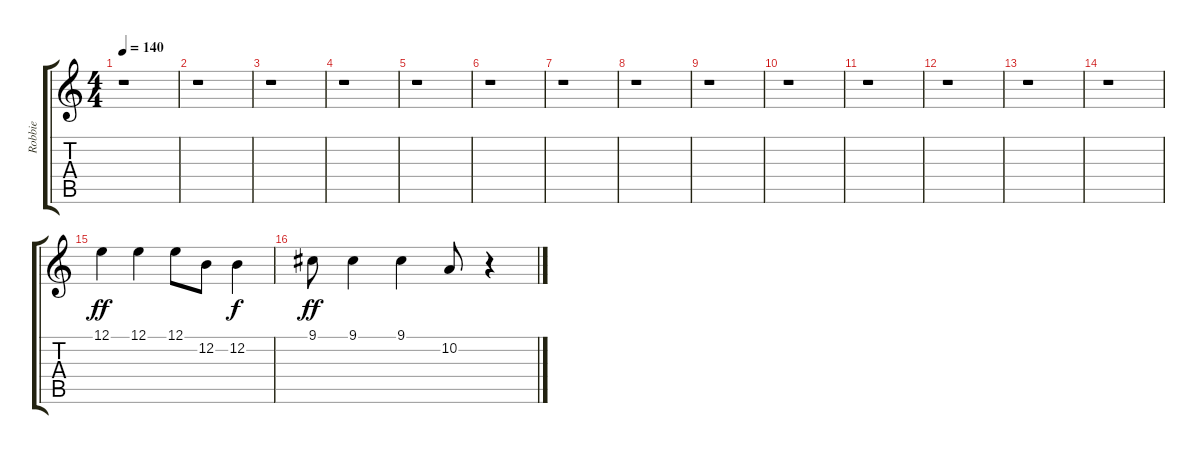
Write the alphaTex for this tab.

\track ("Robbie" "Robbie") {instrument altosax}
\staff {score tabs}
\tuning (E4 B3 G3 D3 A2 E2) {hide}
\ts (4 4)
\tempo 140
\clef g2
\ks c
r.1{dy ff} |
r.1 |
r.1 |
r.1 |
r.1 |
r.1 |
r.1 |
r.1 |
r.1 |
r.1 |
r.1 |
r.1 |
r.1 |
r.1 |
12.1.4 12.1.4 12.1.8 12.2.8 12.2.4{dy f} |
9.1.8{dy ff} 9.1.4 9.1.4 10.2.8 r.4
